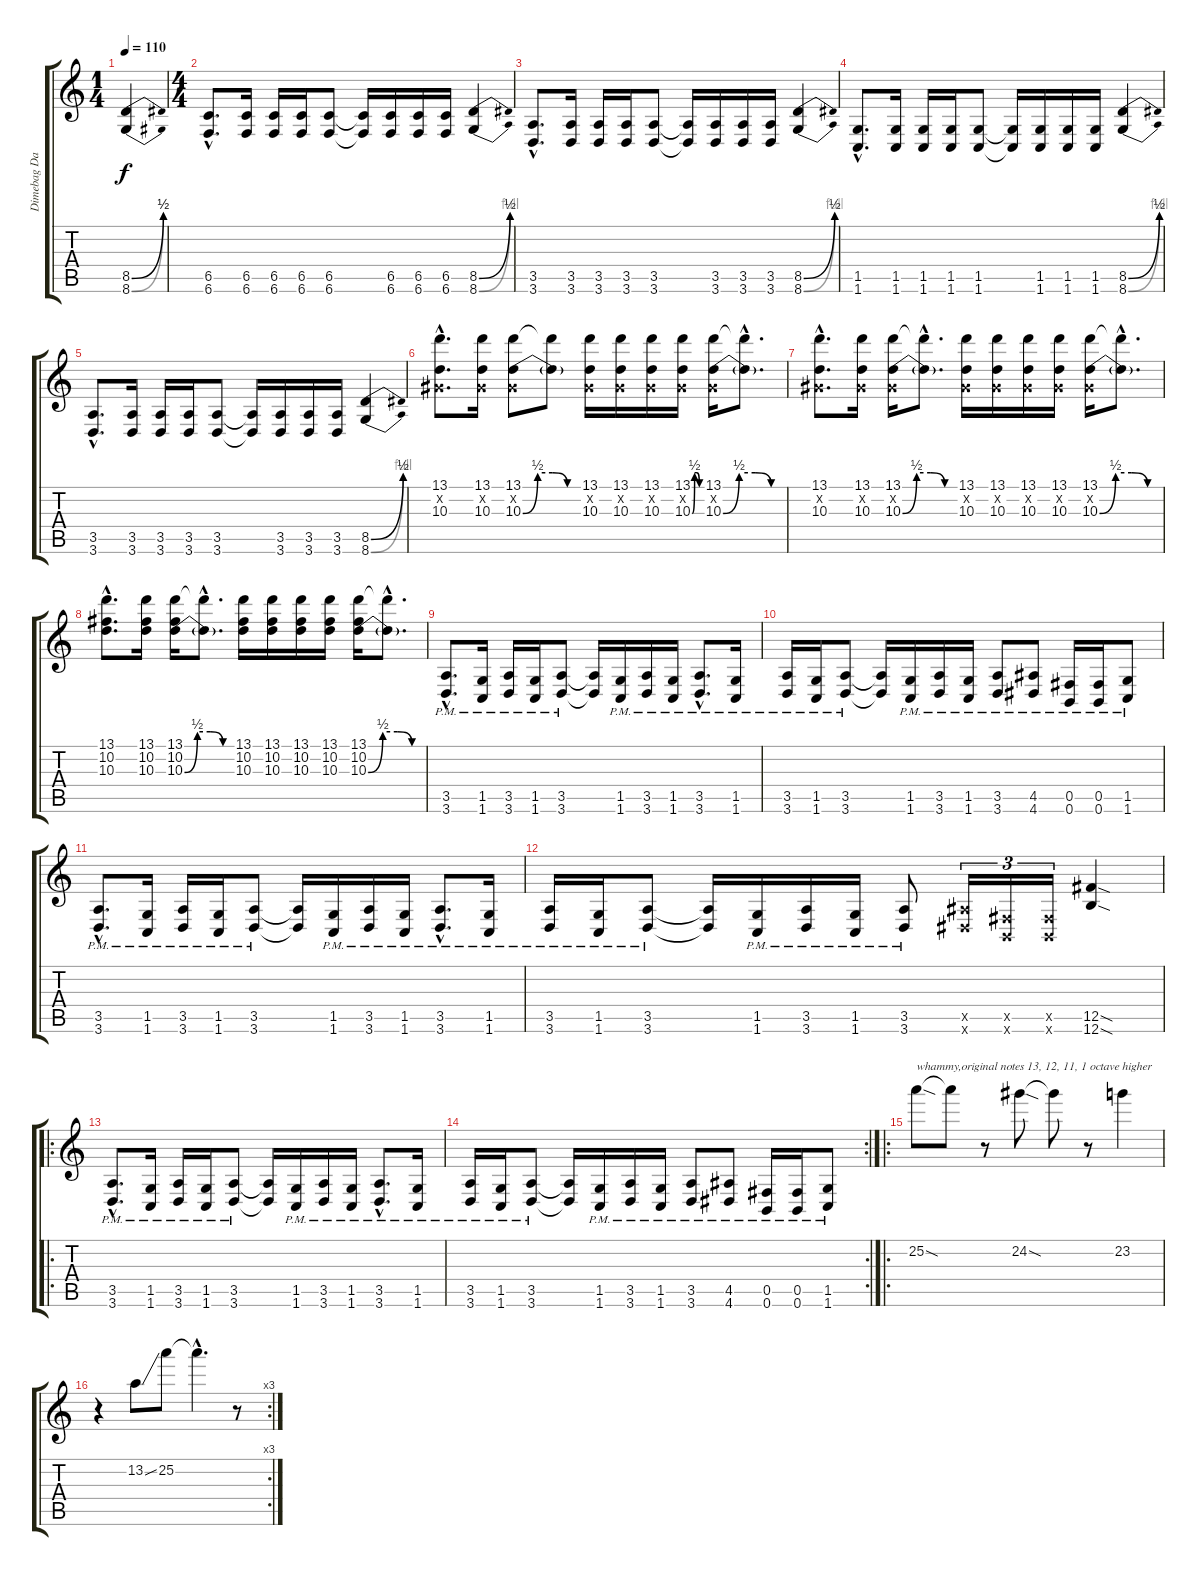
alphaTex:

\track ("Dimebag Darrel" "Dimebag Da") {instrument distortionguitar}
\staff {score tabs}
\tuning (Db4 Ab3 E3 B2 Gb2 B1) {hide}
\ts (1 4)
\tempo 110
\clef g2
\ks c
(8.5{be (bend 0 0 60 2)} 8.6{be (bend 0 0 60 2)}).4{dy f instrument distortionguitar} |
\ts (4 4)
(6.5{hac} 6.6{hac}).8{d} (6.5 6.6).16 (6.5 6.6).16 (6.5 6.6).16 (6.5 6.6).8 (6.5{t} 6.6{t}).16 (6.5 6.6).16 (6.5 6.6).16 (6.5 6.6).16 (8.5{be (bend 0 0 60 2)} 8.6{be (bend 0 0 60 4)}).4 |
(3.5{hac} 3.6{hac}).8{d} (3.5 3.6).16 (3.5 3.6).16 (3.5 3.6).16 (3.5 3.6).8 (3.5{t} 3.6{t}).16 (3.5 3.6).16 (3.5 3.6).16 (3.5 3.6).16 (8.5{be (bend 0 0 60 2)} 8.6{be (bend 0 0 60 4)}).4 |
(1.5{hac} 1.6{hac}).8{d} (1.5 1.6).16 (1.5 1.6).16 (1.5 1.6).16 (1.5 1.6).8 (1.5{t} 1.6{t}).16 (1.5 1.6).16 (1.5 1.6).16 (1.5 1.6).16 (8.5{be (bend 0 0 60 2)} 8.6{be (bend 0 0 60 4)}).4 |
(3.5{hac} 3.6{hac}).8{d} (3.5 3.6).16 (3.5 3.6).16 (3.5 3.6).16 (3.5 3.6).8 (3.5{t} 3.6{t}).16 (3.5 3.6).16 (3.5 3.6).16 (3.5 3.6).16 (8.5{be (bend 0 0 60 2)} 8.6{be (bend 0 0 60 4)}).4 |
(13.1{hac} 0.2{hac x} 10.3{hac}).8{d} (13.1 0.2{x} 10.3).16 (13.1 0.2{x} 10.3{be (custom 0 0 15 2 30 2 45 0 60 0)}).8 (13.1{t} 10.3{t}).8 (13.1 0.2{x} 10.3).16 (13.1 0.2{x} 10.3).16 (13.1 0.2{x} 10.3).16 (13.1 0.2{x} 10.3{be (custom 0 0 15 2 30 2 45 0 60 0)}).16 (13.1 0.2{x} 10.3{be (custom 0 0 15 2 30 2 45 0 60 0)}).16 (13.1{hac t} 10.3{hac t}).8{d} |
(13.1{hac} 0.2{hac x} 10.3{hac}).8{d} (13.1 0.2{x} 10.3).16 (13.1 0.2{x} 10.3{be (custom 0 0 15 2 30 2 45 0 60 0)}).16 (13.1{hac t} 10.3{hac t}).8{d} (13.1 0.2{x} 10.3).16 (13.1 0.2{x} 10.3).16 (13.1 0.2{x} 10.3).16 (13.1 0.2{x} 10.3).16 (13.1 0.2{x} 10.3{be (custom 0 0 15 2 30 2 45 0 60 0)}).16 (13.1{hac t} 10.3{hac t}).8{d} |
(13.1{hac} 10.2{hac} 10.3{hac}).8{d} (13.1 10.2 10.3).16 (13.1 10.2 10.3{be (custom 0 0 15 2 30 2 45 0 60 0)}).16 (13.1{hac t} 10.3{hac t}).8{d} (13.1 10.2 10.3).16 (13.1 10.2 10.3).16 (13.1 10.2 10.3).16 (13.1 10.2 10.3).16 (13.1 10.2 10.3{be (custom 0 0 15 2 30 2 45 0 60 0)}).16 (13.1{hac t} 10.3{hac t}).8{d} |
(3.5{hac pm} 3.6{hac pm}).8{d} (1.5{pm} 1.6{pm}).16 (3.5{pm} 3.6{pm}).16 (1.5{pm} 1.6{pm}).16 (3.5{pm} 3.6{pm}).8 (3.5{t} 3.6{t}).16 (1.5{pm} 1.6{pm}).16 (3.5{pm} 3.6{pm}).16 (1.5{pm} 1.6{pm}).16 (3.5{hac pm} 3.6{hac pm}).8{d} (1.5{pm} 1.6{pm}).16 |
(3.5{pm} 3.6{pm}).16 (1.5{pm} 1.6{pm}).16 (3.5{pm} 3.6{pm}).8 (3.5{t} 3.6{t}).16 (1.5{pm} 1.6{pm}).16 (3.5{pm} 3.6{pm}).16 (1.5{pm} 1.6{pm}).16 (3.5{pm} 3.6{pm}).8 (4.5{pm} 4.6{pm}).8 (0.5{pm} 0.6{pm}).16 (0.5{pm} 0.6{pm}).16 (1.5{pm} 1.6{pm}).8 |
(3.5{hac pm} 3.6{hac pm}).8{d} (1.5{pm} 1.6{pm}).16 (3.5{pm} 3.6{pm}).16 (1.5{pm} 1.6{pm}).16 (3.5{pm} 3.6{pm}).8 (3.5{t} 3.6{t}).16 (1.5{pm} 1.6{pm}).16 (3.5{pm} 3.6{pm}).16 (1.5{pm} 1.6{pm}).16 (3.5{hac pm} 3.6{hac pm}).8{d} (1.5{pm} 1.6{pm}).16 |
(3.5{pm} 3.6{pm}).16 (1.5{pm} 1.6{pm}).16 (3.5{pm} 3.6{pm}).8 (3.5{t} 3.6{t}).16 (1.5{pm} 1.6{pm}).16 (3.5{pm} 3.6{pm}).16 (1.5{pm} 1.6{pm}).16 (3.5{pm} 3.6{pm}).8 (4.5{x} 4.6{x}).16{tu (3 2)} (0.5{x} 0.6{x}).16{tu (3 2)} (0.5{x} 0.6{x}).16{tu (3 2)} (12.5{sod} 12.6{sod}).4 |
\ro
(3.5{hac pm} 3.6{hac pm}).8{d} (1.5{pm} 1.6{pm}).16 (3.5{pm} 3.6{pm}).16 (1.5{pm} 1.6{pm}).16 (3.5{pm} 3.6{pm}).8 (3.5{t} 3.6{t}).16 (1.5{pm} 1.6{pm}).16 (3.5{pm} 3.6{pm}).16 (1.5{pm} 1.6{pm}).16 (3.5{hac pm} 3.6{hac pm}).8{d} (1.5{pm} 1.6{pm}).16 |
\rc 2
(3.5{pm} 3.6{pm}).16 (1.5{pm} 1.6{pm}).16 (3.5{pm} 3.6{pm}).8 (3.5{t} 3.6{t}).16 (1.5{pm} 1.6{pm}).16 (3.5{pm} 3.6{pm}).16 (1.5{pm} 1.6{pm}).16 (3.5{pm} 3.6{pm}).8 (4.5{pm} 4.6{pm}).8 (0.5{pm} 0.6{pm}).16 (0.5{pm} 0.6{pm}).16 (1.5{pm} 1.6{pm}).8 |
\ro
25.2{sod}.8{txt "whammy,original notes 13, 12, 11, 1 octave higher "} 25.2{t}.8 r.8 24.2{sod}.8 24.2{t}.8 r.8 23.2.4 |
\rc 3
r.4 13.2{ss}.8 25.2.8 25.2{hac t}.4{d} r.8
